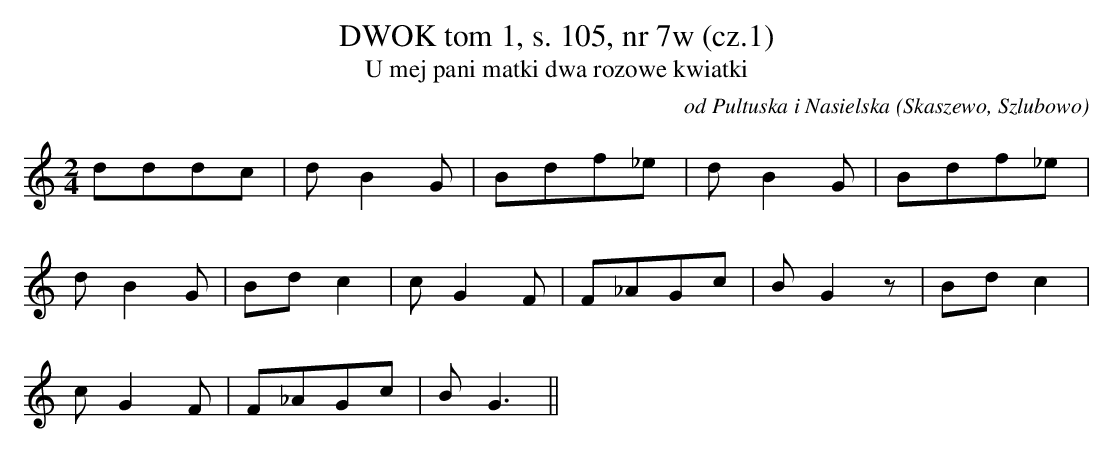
X:1
T:DWOK tom 1, s. 105, nr 7w (cz.1)
T:U mej pani matki dwa rozowe kwiatki
O:od Pultuska i Nasielska (Skaszewo, Szlubowo)
M:2/4
L:1/8
K:C
dddc | dB2G | Bdf_e | dB2G | Bdf_e |
 dB2G |Bdc2 | cG2F | F_AGc | BG2z | Bdc2 |
cG2F | F_AGc | BG3||
